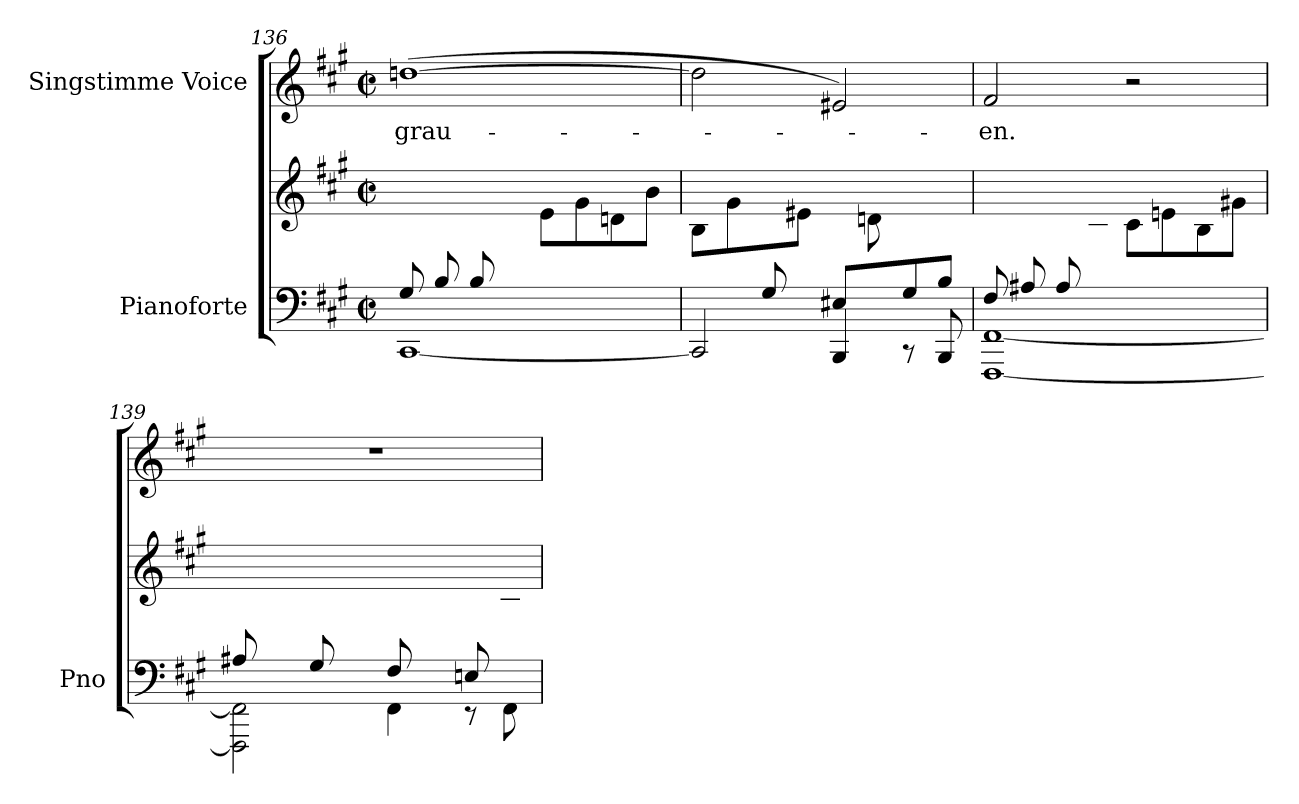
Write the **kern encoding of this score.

**kern	**kern	**kern	**text
*part2	*part2	*part1	*part1
*staff3	*staff2	*staff1	*staff1
*I"Pianoforte	*	*I"Singstimme Voice	*
*I'Pno	*	*	*
!!LO:LB:g=z
*clefF4	*clefG2	*clefG2	*
*k[f#c#g#]	*k[f#c#g#]	*k[f#c#g#]	*
*M2/2	*M2/2	*M2/2	*
*met(c|)	*met(c|)	*met(c|)	*
=136	=136	=136	=136
*^	*	*	*
!	!	!	!	!LO:LY:b
8G#/L	[1CC#	4.ryy	([1ddn	-grau-
8B/	.	.	.	.
8B/	.	.	.	.
2ryy	.	8e#X\J	.	.
.	.	8e#\L	.	.
.	.	8g#\	.	.
.	.	8dn\	.	.
8ryy	.	8b\J	.	.
=137	=137	=137	=137	=137
4ryy	2CC#/]	8B\L	2dd\]	.
.	.	8g#\	.	.
8G#/	.	8ryy	.	.
8ryy	.	8e#X\J	.	.
8E#X/L	4BBB/	8ryy	2e#X/)	.
8ryy	.	8dn\	.	.
8G#/	8r	4ryy	.	.
8B/J	8BBB/	.	.	.
!!LO:LB:g=z
=138	=138	=138	=138	=138
!	!	!	!	!LO:LY:b
(8F#/L	[1FFF# [<1FF#	4.ryy	2f#/	en.
8A#X/	.	.	.	.
8A#/	.	.	.	.
2ryy	.	8c#\J	.	.
.	.	8c#\L	2r	.
.	.	8en\	.	.
.	.	8B\	.	.
8ryy	.	8g#X\J	.	.
=139	=139	=139	=139	=139
8A#X/L	2FFF#\] 2FF#\]	8ryy	1r	.
8ryy	.	8f#\	.	.
8G#/	.	8ryy	.	.
8ryy	.	8en\J	.	.
8F#/L	4FF#\	8ryy	.	.
8ryy	.	8d#X\	.	.
8En/	8r	8ryy	.	.
8ryy	8FF#\	8c#\J)	.	.
*v	*v	*	*	*
=	=	=	=
*-	*-	*-	*-
